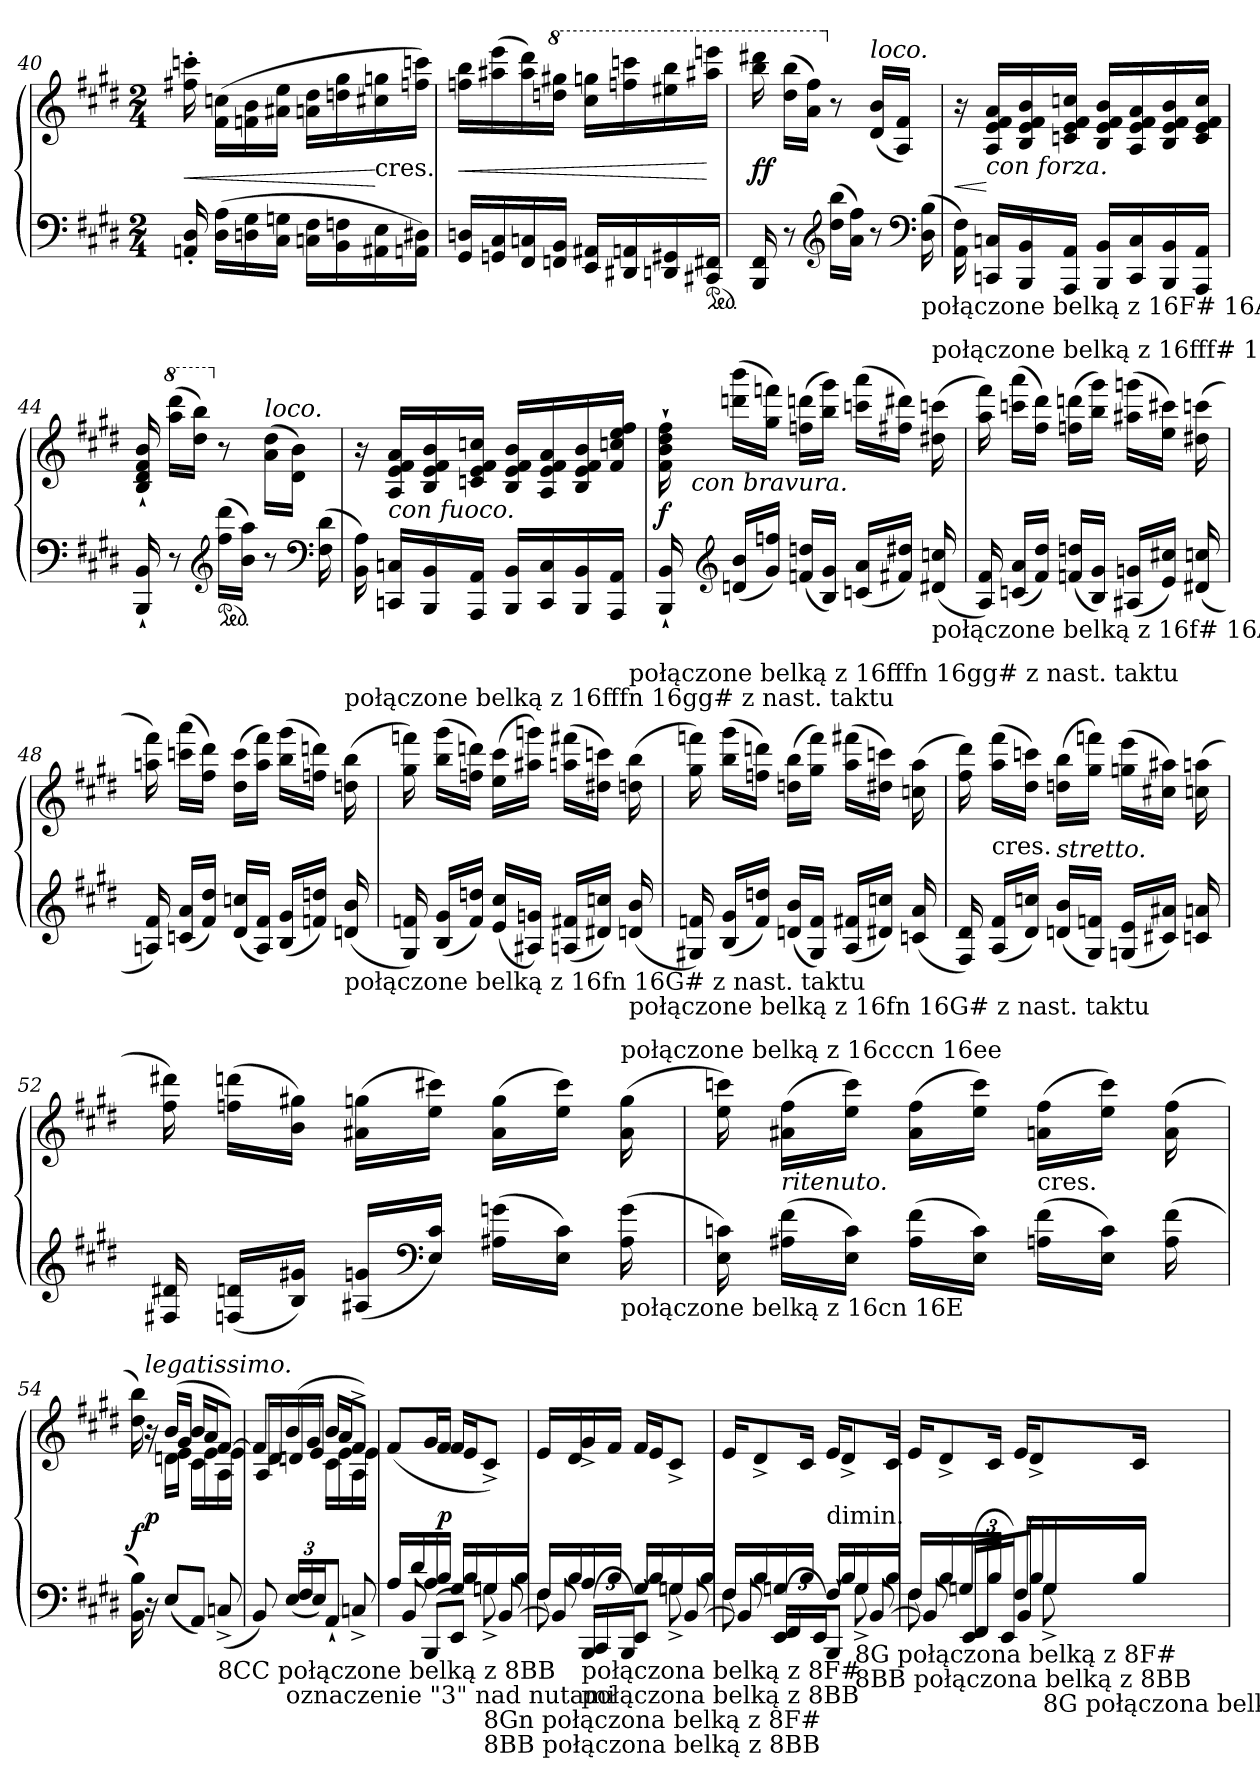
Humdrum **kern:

**kern	**kern	**dynam
*part1	*part1	*part1
*staff2	*staff1	*staff1/2
*clefF4	*clefG2	*
*k[f#c#g#d#]	*k[f#c#g#d#]	*
*M2/4	*M2/4	*
=40	=40	=40
16AAn'< 16D#'<	16ff#X'> 16cccn'>	<
(>16D# 16ALL	(>16f# 16ccnLL	.
16Dn 16G#	16fn 16b	.
16C# 16GnJJ	16a#X 16eeJJ	.
16Cn\ 16F#\LL	16an 16dd#LL	.
16BB\ 16Fn\	16ddn 16gg#	.
!	!LO:TX:c:t=cres.	!
16AA#X\ 16E\	16cc#X 16ggn	[
16AAn\ 16D#X\JJ)	16ffn 16cccnJJ)	.
=41	=41	=41
16GG# 16DnLL	16ffn 16bbLL	<
16GGn 16C#	(>16aa#X 16eee	.
16FF# 16Cn	16aa# 16ddd#)	.
*	*8va	*
16FFn 16BBJJ	16dddn 16ggg#XJJ	.
16EE 16AA#XLL	16ccc# 16gggnLL	.
16DD#X 16AAn	16fffn 16ccccn	.
16DDn 16GG#X	16eee#X 16bbb	.
*ped	*	*
16CC#X 16FF#XJJ	16aaa#X 16eeeenJJ	[
=42	=42	=42
16BBB 16FF#	16bbb 16dddd#X	ff
8r	(>16ddd# 16bbbLL	.
.	16aa 16fff#JJ)	.
*clefG2	*	*
*	*X8va	*
(>16dd# 16bbLL	8r	.
16a 16ff#JJ)	.	.
!	!LO:TX:a:i:t=loco.	!
8r	(<16d# 16bLL	.
.	16A 16f#JJ)	.
*clefF4	*	*
!LO:TX:b:t=połączone belką z 16F# 16AA z nast. taktu	!	!
(>16D# 16B	16ryy	.
=43	=43	=43
16AA\ 16F#\)	16r	<
!	!LO:TX:b:i:t=con forza.	!
16CCn 16CnLL	16A 16e 16f# 16aLL	[
16BBB 16BB	16B 16e 16f# 16b	.
16AAA 16AAJJ	16cn 16e 16f# 16ccnJJ	.
16BBB 16BBLL	16B 16e 16f# 16bLL	.
16CC 16C	16A 16e 16f# 16a	.
16BBB 16BB	16B 16e 16f# 16b	.
16AAA 16AAJJ	16c 16e 16f# 16ccJJ	.
=44	=44	=44
16BBB`< 16BB`<	16B`< 16d#`< 16f#`< 16b`<	.
*	*8va	*
8r	(>16aaa 16dddd#LL	.
.	16ddd# 16bbbJJ)	.
*clefG2	*	*
*	*X8va	*
*ped	*	*
(>16ff# 16ddd#LL	8r	.
16b 16aaJJ)	.	.
!	!LO:TX:a:i:t=loco.	!
8r	(>16a\ 16dd#\LL	.
.	16d#\ 16b\JJ)	.
*clefF4	*	*
(>16F# 16d#	16ryy	.
=45	=45	=45
16BB 16A)	16r	.
!	!LO:TX:b:i:t=con fuoco.	!
16CCn 16CnLL	16A 16e 16f# 16aLL	.
16BBB 16BB	16B 16e 16f# 16b	.
16AAA 16AAJJ	16cn 16e 16f# 16ccnJJ	.
16BBB 16BBLL	16B 16e 16f# 16bLL	.
16CC 16C	16A 16e 16f# 16a	.
16BBB 16BB	16B 16e 16f# 16b	.
16AAA 16AAJJ	16f# 16ccn 16ee 16ff#JJ	.
=46	=46	=46
*	*^	*
16BBB`< 16BB`<	16f#`>\ 16b`>\ 16dd#`>\ 16ff#`>\	32ryy	f
!	!	!LO:TX:b:i:t=con bravura.	!
.	.	4...ryy	.
*clefG2	*	*	*
(<16dn 16bLL	(>16dddn 16bbbLL	.	.
16g# 16ffnJJ)	16gg# 16fffnJJ)	.	.
(<16fn 16ddnLL	(>16ffn 16dddnLL	.	.
16B 16g#JJ)	16bb 16ggg#JJ)	.	.
(<16cn 16aLL	(>16cccn 16aaaLL	.	.
16f#X 16dd#XJJ)	16ff#X 16ddd#XJJ)	.	.
!	!LO:TX:a:t=połączone belką z 16fff# 16aa z nast. taktu	!	!
!LO:TX:b:t=połączone belką z 16f# 16A z nast. taktu	!	!	!
(<16d#X 16ccn	(>16dd#X\ 16cccn\	.	.
*	*v	*v	*
=47	=47	=47
16A 16f#)	16aa 16fff#)	.
(<16cn 16aLL	(>16cccn 16aaaLL	.
16f# 16dd#JJ)	16ff# 16ddd#JJ)	.
(<16fn 16ddnLL	(>16ffn 16dddnLL	.
16B 16g#JJ)	16bb 16ggg#JJ)	.
(<16A#X 16gnLL	(>16aa#X 16gggnLL	.
16e 16cc#XJJ)	16ee 16ccc#XJJ)	.
(<16d#X 16ccn	(>16dd#X 16cccn	.
=48	=48	=48
16An 16f#)	16aan 16fff#)	.
(<16cn 16aLL	(>16cccn 16aaaLL	.
16f# 16dd#JJ)	16ff# 16ddd#JJ)	.
(<16d# 16ccnLL	(>16dd#\ 16ccc\LL	.
16A 16f#JJ)	16aa\ 16fff#\JJ)	.
(<16B 16g#LL	(>16bb 16ggg#LL	.
16fn 16ddnJJ)	16ffn 16dddnJJ)	.
!	!LO:TX:a:t=połączone belką z 16fffn 16gg# z nast. taktu	!
!LO:TX:b:t=połączone belką z 16fn 16G# z nast. taktu	!	!
(<16dn 16b	(>16ddn\ 16bb\	.
=49	=49	=49
16G# 16fn)	16gg# 16fffn)	.
(<16B 16g#LL	(>16bb 16ggg#LL	.
16f 16ddnJJ)	16ffn 16dddnJJ)	.
(<16e 16cc#LL	(>16ee 16ccc#LL	.
16A#X 16gnJJ)	16aa#X 16gggnJJ)	.
(<16An 16f#XLL	(>16aan\ 16fff#X\LL	.
16d#X 16ccnJJ)	16dd#X\ 16cccn\JJ)	.
!	!LO:TX:a:t=połączone belką z 16fffn 16gg# z nast. taktu	!
!LO:TX:b:t=połączone belką z 16fn 16G# z nast. taktu	!	!
(<16dn 16b	(>16ddn\ 16bb\	.
=50	=50	=50
16G#X 16fn)	16gg# 16fffn)	.
(<16B 16g#LL	(>16bb 16ggg#LL	.
16f 16ddnJJ)	16ffn 16dddnJJ)	.
(<16dn 16bLL	(>16ddn\ 16bb\LL	.
16G# 16fJJ)	16gg#\ 16fff\JJ)	.
(<16A 16f#XLL	(>16aa\ 16fff#X\LL	.
16d#X 16ccnJJ)	16dd#X\ 16cccn\JJ)	.
(<16cn 16a	(>16ccn\ 16aa\	.
=51	=51	=51
16F# 16d#)	16ff#\ 16ddd#\)	.
!	!LO:TX:c:t=cres.	!
(<16A 16f#LL	(>16aa\ 16fff#\LL	.
16d# 16ccnJJ)	16dd#\ 16cccn\JJ)	.
!LO:TX:a:i:t=stretto.	!	!
(<16dn 16bLL	(>16ddn\ 16bb\LL	.
16G# 16fnJJ)	16gg#\ 16fffn\JJ)	.
(<16Gn 16eLL	(>16ggn\ 16eee\LL	.
16c#X 16a#XJJ)	16cc#X\ 16aa#X\JJ)	.
16cn 16an	(>16ccn 16aan	.
=52	=52	=52
16F#X 16d#X	16ff# 16ddd#X)	.
(<16Fn 16dnLL	(>16ffn 16dddnLL	.
16B 16g#XJJ)	16b 16gg#XJJ)	.
(<16A#X 16gnLL	(>16a#X 16ggnLL	.
*clefF4	*	*
16E 16c#JJ)	16ee 16ccc#XJJ)	.
(>16A#X 16gnLL	(>16a# 16ggLL	.
16E 16c#JJ)	16ee 16ccc#JJ)	.
!	!LO:TX:a:t=połączone belką z 16cccn 16ee	!
!LO:TX:b:t=połączone belką z 16cn 16E	!	!
(>16A# 16g	(>16a# 16gg	.
=53	=53	=53
16E 16cn)	16ee 16cccn)	.
!	!LO:TX:b:i:t=ritenuto.	!
(>16A#X 16f#LL	(>16a#X 16ff#LL	.
16E 16cJJ)	16ee 16cccJJ)	.
(>16A# 16f#LL	(>16a# 16ff#LL	.
16E 16cJJ)	16ee 16cccJJ)	.
!	!LO:TX:c:t=cres.	!
(>16An 16f#LL	(>16an 16ff#LL	.
16E 16cJJ)	16ee 16cccJJ)	.
(>16A 16f#	(>16a 16ff#	.
=54	=54	=54
*	*^	*
16BB 16B)	16dd# 16bb)	8ryy	f
!	!LO:TX:a:i:t=legatissimo.	!	!
16r	16r	.	p
(<8E/L	(>16bLL	16dnLL	.
.	16g#JJ	16eJJ	.
8AAJ)	16bLL	16c#LL	.
.	16aJ	16e	.
!LO:TX:b:t=8CC połączone belką z 8BB	!	!	!
(>8Cn^>/	[8f#J)	16A	.
.	.	16eJJ	.
=55	=55	=55	=55
8BB/)	8f#L]	16A/LL	.
.	.	16d#/	.
!LO:TX:b:t=oznaczenie "3" nad nutami	!	!	!
(>24ELL	(>16bL	16dn/	.
24F#	.	.	.
.	16g#JJ	16e\JJ	.
24EJ)	.	.	.
8AA`>J	16bLL	16c#LL	.
.	16aJ	16e	.
8Cn^>/	8f#^>J)	16A	.
.	.	16eJJ	.
=56	=56	=56	=56
*^	*	*	*
*	*^	*	*	*
!	!	!	!LO:TX:b:i:t=sempre.	!	!
*	*	*	*v	*v	*
16ALL	4.ryy	8BB	(>8f#L	.
16d#	.	.	.	.
16A	.	(>8BBBL	16g#L	.
16BJJ	.	.	16f#JJ	p
16G#LL	.	8EEJ)	16f#LL	.
16B	.	.	16eJ	.
!LO:TX:b:t=8Gn połączona belką z 8F#	!	!	!	!
!LO:TX:b:t=8BB połączona belką z 8BB	!	!	!	!
16Gn	8Gn^<	[8BB	8c#^>J)	.
16BJJ	.	.	.	.
=57	=57	=57	=57	=57
16F#LL	8F#	8BB]	16eLL	.
16B	.	.	16d#	.
!LO:TX:b:t=połączona belką z 8F#	!	!	!	!
!LO:TX:b:t=połączona belką z 8BB	!	!	!	!
16A	4ryy	(<24BBBLL	16g#^>	.
.	.	24CC#	.	.
16BJJ	.	.	16f#JJ	.
.	.	24BBBJ)	.	.
16G#LL	.	8EE`>J	16f#LL	.
16B	.	.	16eJ	.
16Gn	8Gn^<	[8BB	8c#^>J	.
16BJJ	.	.	.	.
=58	=58	=58	=58	=58
16F#LL	8F#	8BB]	16eKL	.
16B	.	.	8d#^>	.
16Gn	4ryy	(<24EELL	.	.
.	.	24FF#	.	.
16BJJ	.	.	16c#Jk	.
.	.	24EEJ)	.	.
!	!	!	!LO:TX:c:t=dimin.	!
16F#LL	.	8BBB`>J	16eKL	.
16B	.	.	8d#^>	.
!LO:TX:b:t=8G połączona belką z 8F#	!	!	!	!
!LO:TX:b:t=8BB połączona belką z 8BB	!	!	!	!
16G	8G^<	[8BB	.	.
16BJJ	.	.	16c#Jk	.
=59	=59	=59	=59	=59
16F#LL	8F#	8BB]	16eKL	.
16B	.	.	8d#^>	.
16Gn	4ryy	(<24EELL	.	.
.	.	24FF#	.	.
16BJJ	.	.	16c#Jk	.
.	.	24EEJ)	.	.
16F#LL	.	8BB`<J	16eKL	.
16B	.	.	8d#^>	.
!LO:TX:b:t=8G połączona belką z 8F#	!	!	!	!
16G	8G^<	8ryy	.	.
16BJJ	.	.	16c#Jk	.
*v	*v	*v	*	*
=	=	=
*-	*-	*-
